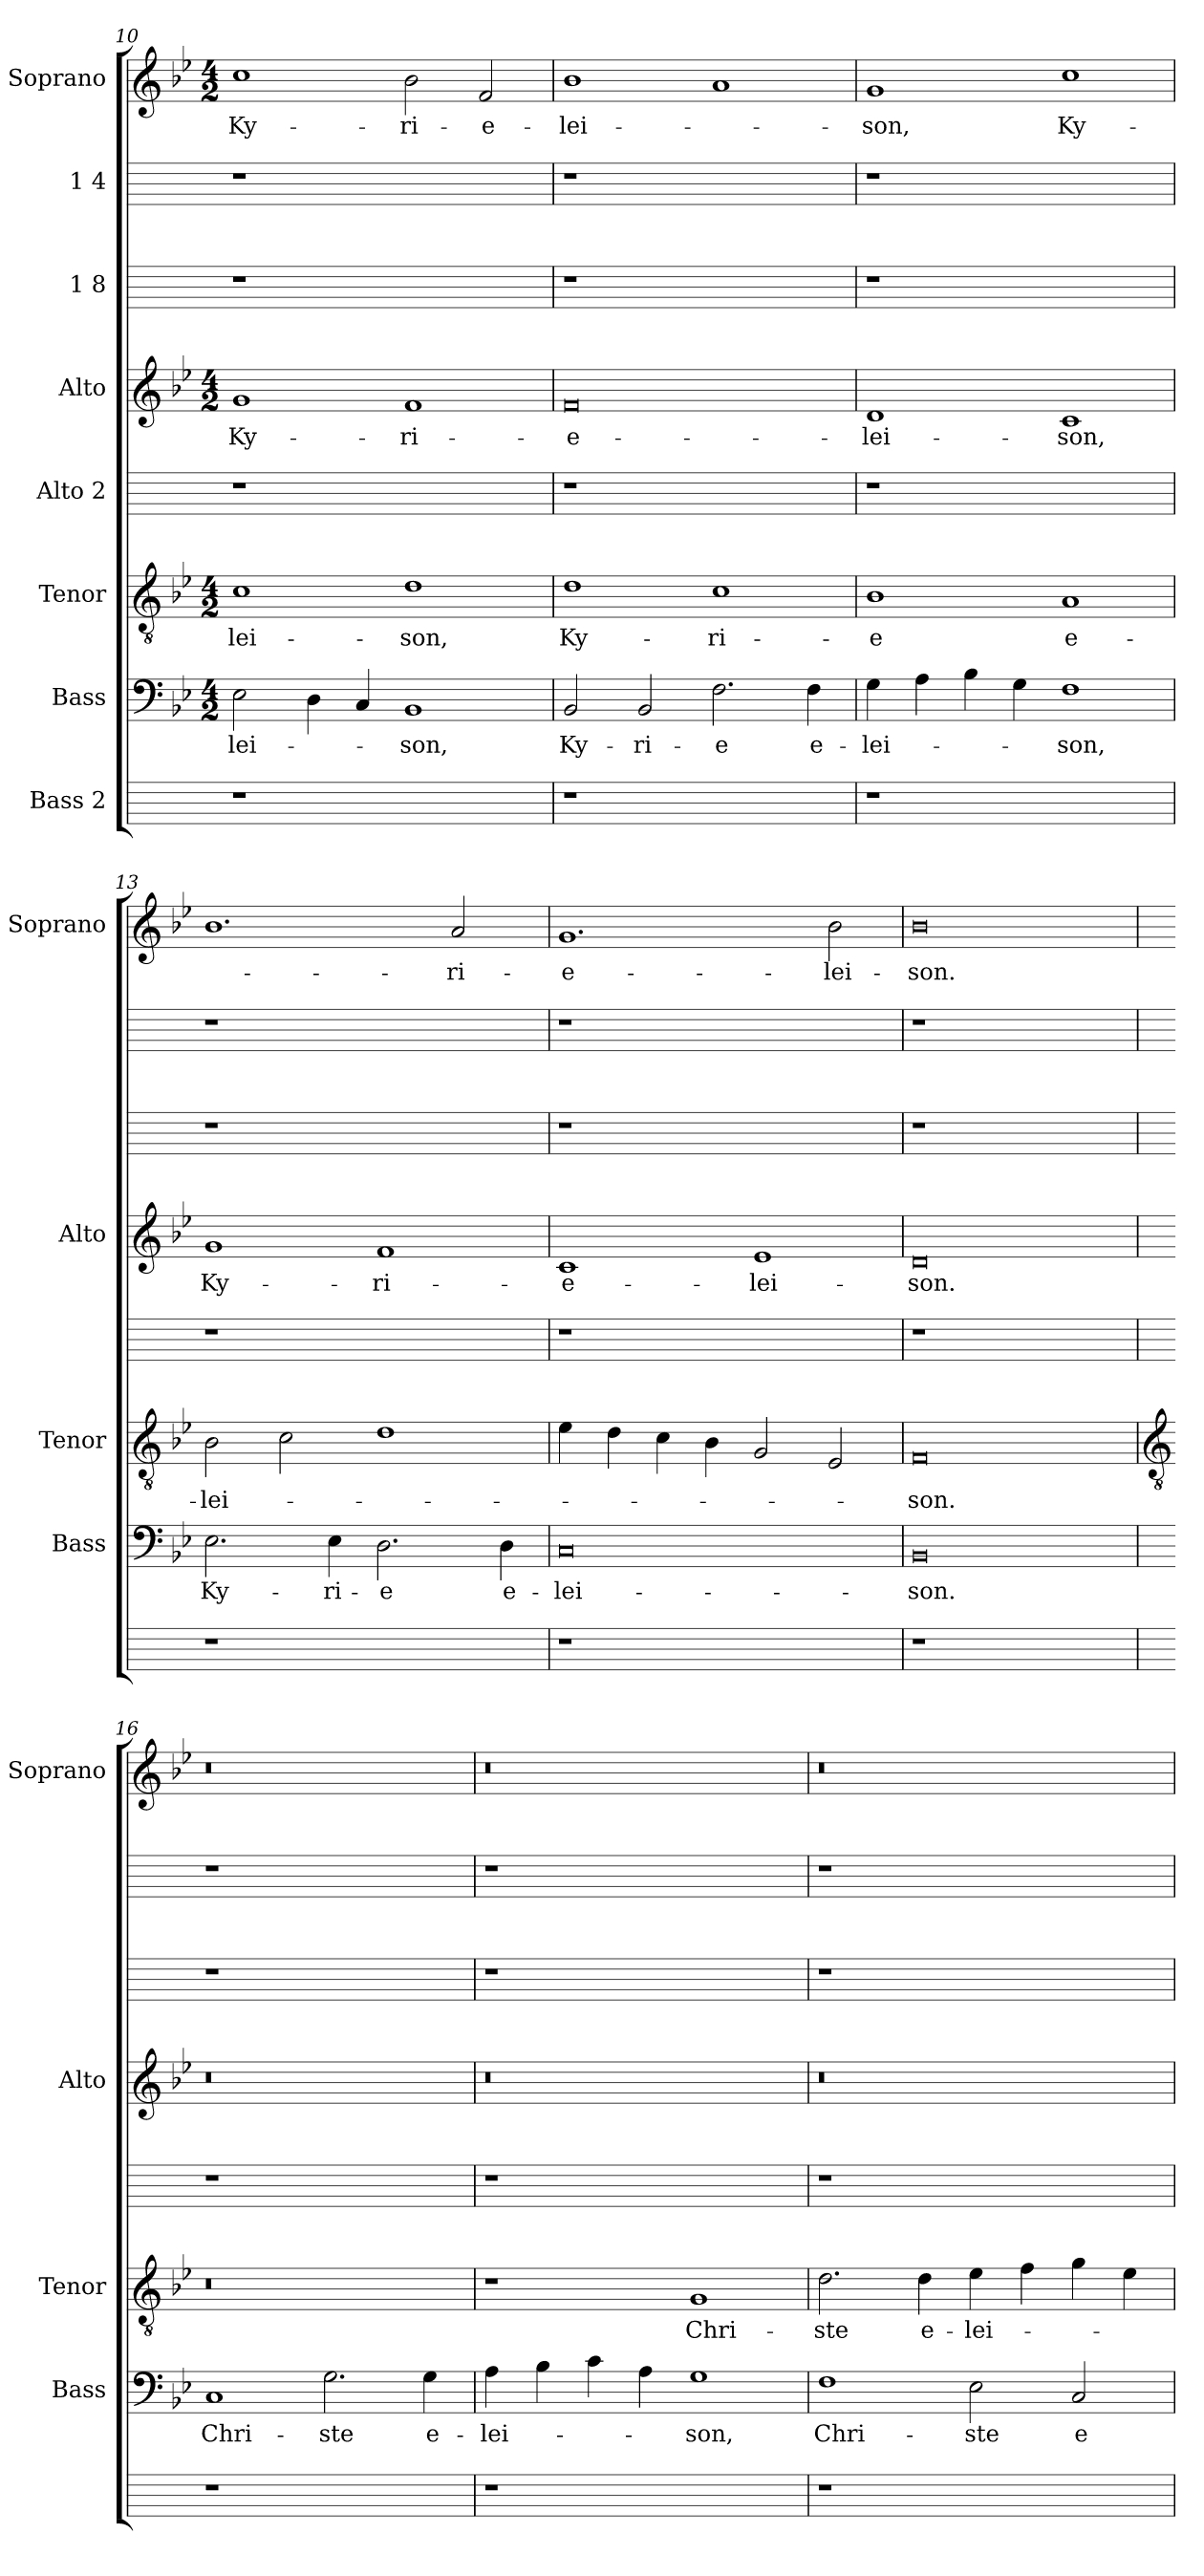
**kern	**kern	**text	**kern	**text	**kern	**kern	**text	**kern	**kern	**kern	**text
*part8	*part7	*part7	*part6	*part6	*part5	*part4	*part4	*part3	*part2	*part1	*part1
*staff8	*staff7	*staff7	*staff6	*staff6	*staff5	*staff4	*staff4	*staff3	*staff2	*staff1	*staff1
*I"Bass 2	*I"Bass	*	*I"Tenor	*	*I"Alto 2	*I"Alto	*	*I"1 8	*I"1 4	*I"Soprano	*
*	*I'Bass	*	*I'Tenor	*	*	*I'Alto	*	*	*	*I'Soprano	*
*	*clefF4	*	*clefGv2	*	*	*clefG2	*	*	*	*clefG2	*
*	*k[b-e-]	*	*k[b-e-]	*	*	*k[b-e-]	*	*	*	*k[b-e-]	*
*	*B-:	*	*B-:	*	*	*B-:	*	*	*	*B-:	*
*	*M4/2	*	*M4/2	*	*	*M4/2	*	*	*	*M4/2	*
=10	=10	=10	=10	=10	=10	=10	=10	=10	=10	=10	=10
!	!	!LO:LY:b:cj	!	!LO:LY:b:cj	!	!	!LO:LY:b:cj	!	!	!	!LO:LY:b:cj
1r	2E-\	-lei-	1c	-lei-	1r	1g	Ky-	1r	1r	1cc	Ky-
.	4D\	.	.	.	.	.	.	.	.	.	.
.	4C/	.	.	.	.	.	.	.	.	.	.
!	!	!LO:LY:b:cj	!	!LO:LY:b:cj	!	!	!LO:LY:b:cj	!	!	!	!LO:LY:b:cj
1ryy	1BB-	-son,	1d	-son,	1ryy	1f	-ri-	1ryy	1ryy	2b-\	-ri-
!	!	!	!	!	!	!	!	!	!	!	!LO:LY:b:cj
.	.	.	.	.	.	.	.	.	.	2f/	-e-
!!LO:LB:g=z
=11	=11	=11	=11	=11	=11	=11	=11	=11	=11	=11	=11
!	!	!LO:LY:b:cj	!	!LO:LY:b:cj	!	!	!LO:LY:b:rj	!	!	!	!LO:LY:b:cj
1r	2BB-/	Ky-	1d	Ky-	1r	0f	-e-	1r	1r	1b-	-lei-
!	!	!LO:LY:b:cj	!	!	!	!	!	!	!	!	!
.	2BB-/	-ri-	.	.	.	.	.	.	.	.	.
!	!	!LO:LY:b:cj	!	!LO:LY:b:cj	!	!	!	!	!	!	!
1ryy	2.F\	-e	1c	-ri-	1ryy	.	.	1ryy	1ryy	1a	.
!	!	!LO:LY:b:cj	!	!	!	!	!	!	!	!	!
.	4F\	e-	.	.	.	.	.	.	.	.	.
=12	=12	=12	=12	=12	=12	=12	=12	=12	=12	=12	=12
!	!	!LO:LY:b:cj	!	!LO:LY:b:rj	!	!	!LO:LY:b:cj	!	!	!	!LO:LY:b:cj
1r	4G\	-lei-	1B-	-e	1r	1d	-lei-	1r	1r	1g	-son,
.	4A\	.	.	.	.	.	.	.	.	.	.
.	4B-\	.	.	.	.	.	.	.	.	.	.
.	4G\	.	.	.	.	.	.	.	.	.	.
!	!	!LO:LY:b:cj	!	!LO:LY:b:rj	!	!	!LO:LY:b:cj	!	!	!	!LO:LY:b:cj
1ryy	1F	-son,	1A	e-	1ryy	1c	-son,	1ryy	1ryy	1cc	Ky-
=13	=13	=13	=13	=13	=13	=13	=13	=13	=13	=13	=13
!	!	!LO:LY:b:cj	!	!LO:LY:b:cj	!	!	!LO:LY:b:cj	!	!	!	!
1r	2.E-\	Ky-	2B-\	-lei-	1r	1g	Ky-	1r	1r	1.b-	.
.	.	.	2c\	.	.	.	.	.	.	.	.
!	!	!LO:LY:b:cj	!	!	!	!	!	!	!	!	!
.	4E-\	-ri-	.	.	.	.	.	.	.	.	.
!	!	!LO:LY:b:cj	!	!	!	!	!LO:LY:b:cj	!	!	!	!
1ryy	2.D\	-e	1d	.	1ryy	1f	-ri-	1ryy	1ryy	.	.
!	!	!	!	!	!	!	!	!	!	!	!LO:LY:b:cj
.	.	.	.	.	.	.	.	.	.	2a/	-ri-
!	!	!LO:LY:b:cj	!	!	!	!	!	!	!	!	!
.	4D\	e-	.	.	.	.	.	.	.	.	.
=14	=14	=14	=14	=14	=14	=14	=14	=14	=14	=14	=14
!	!	!LO:LY:b:rj	!	!	!	!	!LO:LY:b:rj	!	!	!	!LO:LY:b:rj
1r	0C	-lei-	4e-\	.	1r	1c	-e-	1r	1r	1.g	-e-
.	.	.	4d\	.	.	.	.	.	.	.	.
.	.	.	4c\	.	.	.	.	.	.	.	.
.	.	.	4B-\	.	.	.	.	.	.	.	.
!	!	!	!	!	!	!	!LO:LY:b:cj	!	!	!	!
1ryy	.	.	2G/	.	1ryy	1e-	-lei-	1ryy	1ryy	.	.
!	!	!	!	!	!	!	!	!	!	!	!LO:LY:b:cj
.	.	.	2E-/	.	.	.	.	.	.	2b-\	-lei-
=15	=15	=15	=15	=15	=15	=15	=15	=15	=15	=15	=15
!	!	!LO:LY:b:cj	!	!LO:LY:b:cj	!	!	!LO:LY:b:cj	!	!	!	!LO:LY:b:cj
1r	0BB-	-son.	0F	-son.	1r	0d	-son.	1r	1r	0b-	-son.
1ryy	.	.	.	.	1ryy	.	.	1ryy	1ryy	.	.
!!LO:PB:g=z
=16	=16	=16	=16	=16	=16	=16	=16	=16	=16	=16	=16
*	*	*	*clefGv2	*	*	*	*	*	*	*	*
!	!	!LO:LY:b:cj	!	!	!	!	!	!	!	!	!
1r	1C	Chri-	0r	.	1r	0r	.	1r	1r	0r	.
!	!	!LO:LY:b:cj	!	!	!	!	!	!	!	!	!
1ryy	2.G\	-ste	.	.	1ryy	.	.	1ryy	1ryy	.	.
!	!	!LO:LY:b:cj	!	!	!	!	!	!	!	!	!
.	4G\	e-	.	.	.	.	.	.	.	.	.
=17	=17	=17	=17	=17	=17	=17	=17	=17	=17	=17	=17
!	!	!LO:LY:b:cj	!	!	!	!	!	!	!	!	!
1r	4A\	-lei-	1r	.	1r	0r	.	1r	1r	0r	.
.	4B-\	.	.	.	.	.	.	.	.	.	.
.	4c\	.	.	.	.	.	.	.	.	.	.
.	4A\	.	.	.	.	.	.	.	.	.	.
!	!	!LO:LY:b:cj	!	!LO:LY:b:cj	!	!	!	!	!	!	!
1ryy	1G	-son,	1G	Chri-	1ryy	.	.	1ryy	1ryy	.	.
=18	=18	=18	=18	=18	=18	=18	=18	=18	=18	=18	=18
!	!	!LO:LY:b:cj	!	!LO:LY:b:cj	!	!	!	!	!	!	!
1r	1F	Chri-	2.d\	-ste	1r	0r	.	1r	1r	0r	.
!	!	!	!	!LO:LY:b:cj	!	!	!	!	!	!	!
.	.	.	4d\	e-	.	.	.	.	.	.	.
!	!	!LO:LY:b:cj	!	!LO:LY:b:cj	!	!	!	!	!	!	!
1ryy	2E-\	-ste	4e-\	-lei-	1ryy	.	.	1ryy	1ryy	.	.
.	.	.	4f\	.	.	.	.	.	.	.	.
!	!	!LO:LY:b:cj	!	!	!	!	!	!	!	!	!
.	2C/	e-	4g\	.	.	.	.	.	.	.	.
.	.	.	4e-\	.	.	.	.	.	.	.	.
=	=	=	=	=	=	=	=	=	=	=	=
*-	*-	*-	*-	*-	*-	*-	*-	*-	*-	*-	*-
